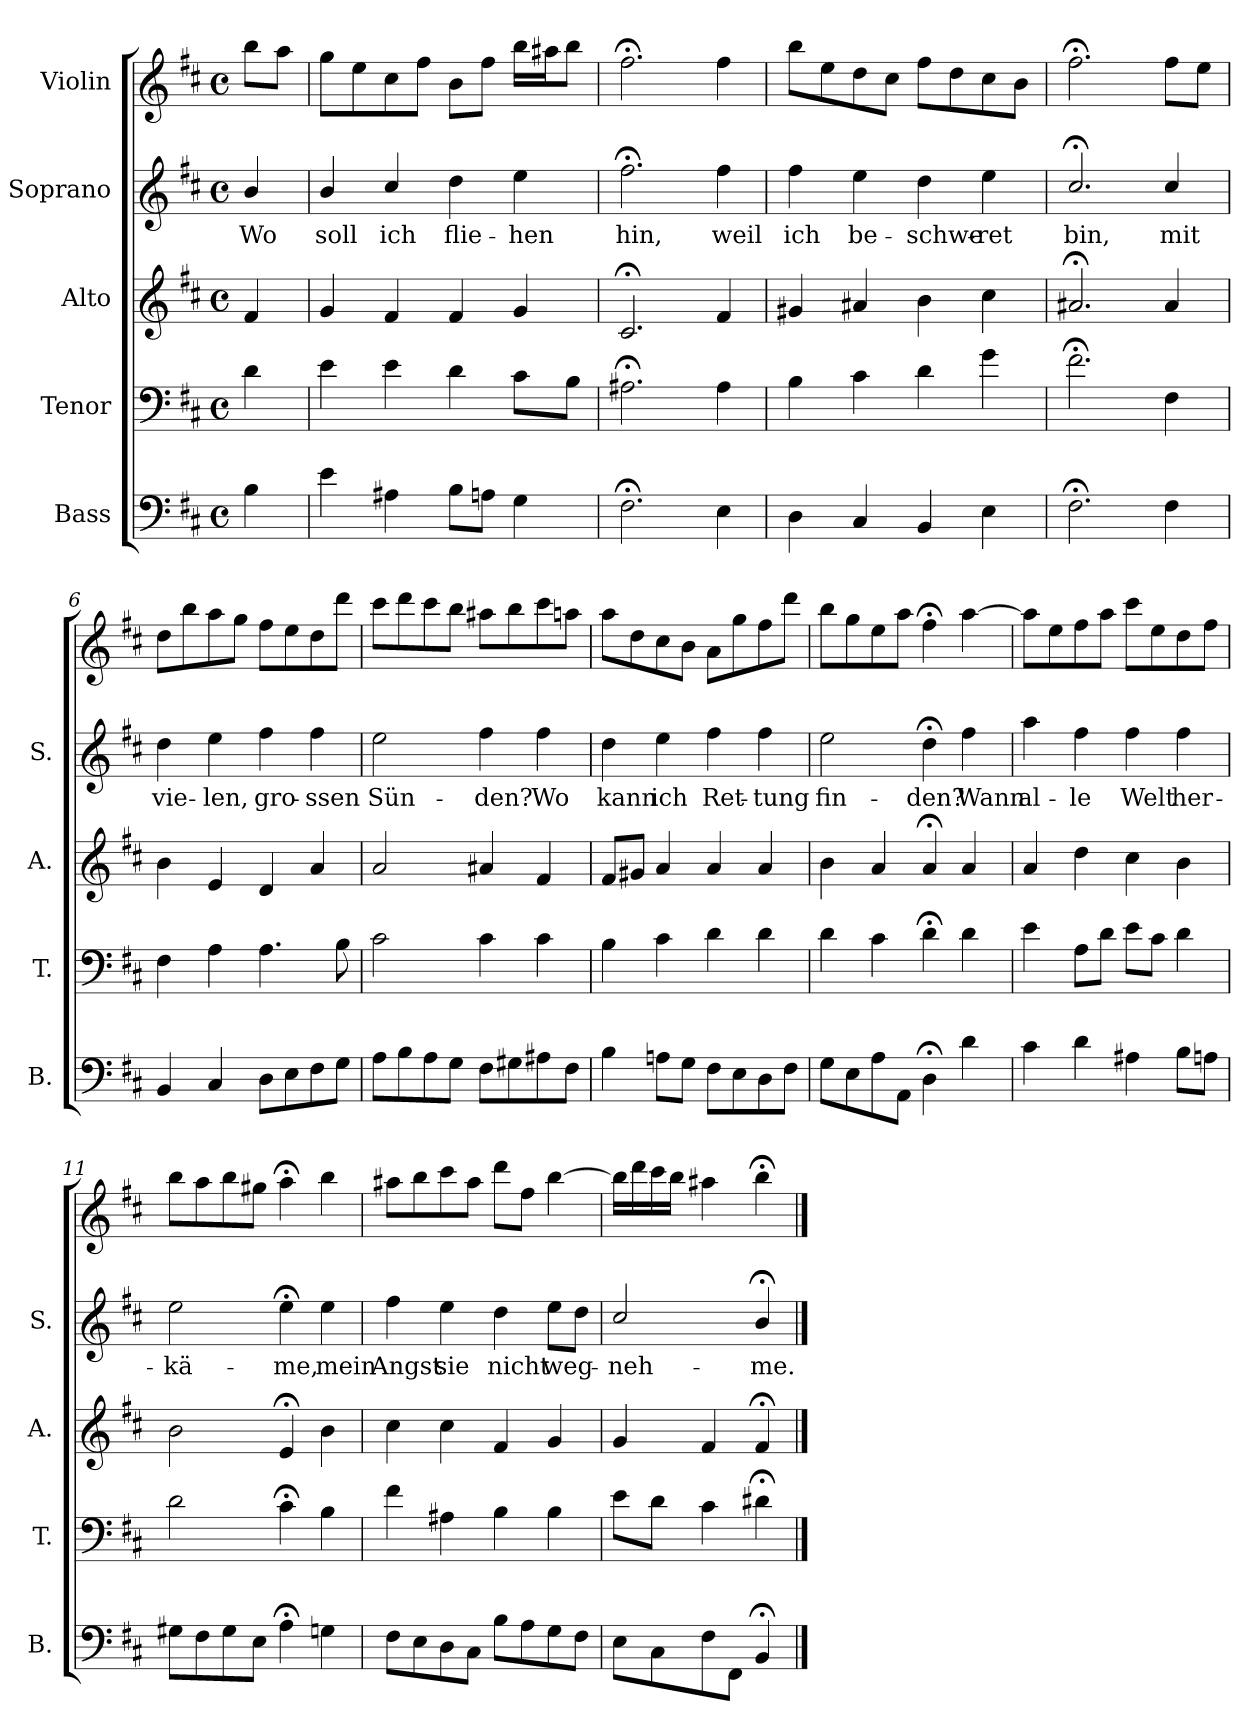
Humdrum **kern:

**kern	**kern	**kern	**kern	**text	**kern
*part5	*part4	*part3	*part2	*part2	*part1
*staff5	*staff4	*staff3	*staff2	*staff2	*staff1
*I"Bass	*I"Tenor	*I"Alto	*I"Soprano	*	*I"Violin
*I'B.	*I'T.	*I'A.	*I'S.	*	*
*clefF4	*clefF4	*clefG2	*clefG2	*	*clefG2
*k[f#c#]	*k[f#c#]	*k[f#c#]	*k[f#c#]	*	*k[f#c#]
*b:	*b:	*b:	*b:	*	*b:
*M4/4	*M4/4	*M4/4	*M4/4	*	*M4/4
*met(c)	*met(c)	*met(c)	*met(c)	*	*met(c)
=1	=1	=1	=1	=1	=1
!	!	!	!	!LO:LY:b	!
4B\	4d\	4f#/	4b/	Wo	8bb\L
.	.	.	.	.	8aa\J
=2	=2	=2	=2	=2	=2
!	!	!	!	!LO:LY:b	!
4e\	4e\	4g/	4b/	soll	8gg\L
.	.	.	.	.	8ee\
!	!	!	!	!LO:LY:b	!
4A#X\	4e\	4f#/	4cc#/	ich	8cc#\
.	.	.	.	.	8ff#\J
!	!	!	!	!LO:LY:b	!
8B\L	4d\	4f#/	4dd\	flie-	8b\L
8An\J	.	.	.	.	8ff#\J
!	!	!	!	!LO:LY:b	!
4G\	8c#\L	4g/	4ee\	-hen	16bb\LL
.	.	.	.	.	16aa#X\J
.	8B\J	.	.	.	8bb\J
=3	=3	=3	=3	=3	=3
!	!	!	!	!LO:LY:b	!
2.F#;<\	2.A#X;<\	2.c#;</	2.ff#;<\	hin,	2.ff#;<\
!	!	!	!	!LO:LY:b	!
4E\	4A#\	4f#/	4ff#\	weil	4ff#\
=4	=4	=4	=4	=4	=4
!	!	!	!	!LO:LY:b	!
4D\	4B\	4g#X/	4ff#\	ich	8bb\L
.	.	.	.	.	8ee\
!	!	!	!	!LO:LY:b	!
4C#/	4c#\	4a#X/	4ee\	be-	8dd\
.	.	.	.	.	8cc#\J
!	!	!	!	!LO:LY:b	!
4BB/	4d\	4b\	4dd\	-schwe-	8ff#\L
.	.	.	.	.	8dd\
!	!	!	!	!LO:LY:b	!
4E\	4g\	4cc#\	4ee\	-ret	8cc#\
.	.	.	.	.	8b\J
=5	=5	=5	=5	=5	=5
!	!	!	!	!LO:LY:b	!
2.F#;<\	2.f#;<\	2.a#X;</	2.cc#;</	bin,	2.ff#;<\
!	!	!	!	!LO:LY:b	!
4F#\	4F#\	4a#/	4cc#/	mit	8ff#\L
.	.	.	.	.	8ee\J
!!LO:PB:g=z
=6	=6	=6	=6	=6	=6
!	!	!	!	!LO:LY:b	!
4BB/	4F#\	4b\	4dd\	vie-	8dd\L
.	.	.	.	.	8bb\
!	!	!	!	!LO:LY:b	!
4C#/	4A\	4e/	4ee\	-len,	8aa\
.	.	.	.	.	8gg\J
!	!	!	!	!LO:LY:b	!
8D\L	4.A\	4d/	4ff#\	gro-	8ff#\L
8E\	.	.	.	.	8ee\
!	!	!	!	!LO:LY:b	!
8F#\	.	4a/	4ff#\	-ssen	8dd\
8G\J	8B\	.	.	.	8ddd\J
=7	=7	=7	=7	=7	=7
!	!	!	!	!LO:LY:b	!
8A\L	2c#\	2a/	2ee\	Sün-	8ccc#\L
8B\	.	.	.	.	8ddd\
8A\	.	.	.	.	8ccc#\
8G\J	.	.	.	.	8bb\J
!	!	!	!	!LO:LY:b	!
8F#\L	4c#\	4a#X/	4ff#\	-den?	8aa#X\L
8G#X\	.	.	.	.	8bb\
!	!	!	!	!LO:LY:b	!
8A#X\	4c#\	4f#/	4ff#\	Wo	8ccc#\
8F#\J	.	.	.	.	8aan\J
=8	=8	=8	=8	=8	=8
!	!	!	!	!LO:LY:b	!
4B\	4B\	8f#/L	4dd\	kann	8aa\L
.	.	8g#X/J	.	.	8dd\
!	!	!	!	!LO:LY:b	!
8An\L	4c#\	4a/	4ee\	ich	8cc#\
8G\J	.	.	.	.	8b\J
!	!	!	!	!LO:LY:b	!
8F#\L	4d\	4a/	4ff#\	Ret-	8a\L
8E\	.	.	.	.	8gg\
!	!	!	!	!LO:LY:b	!
8D\	4d\	4a/	4ff#\	-tung	8ff#\
8F#\J	.	.	.	.	8ddd\J
=9	=9	=9	=9	=9	=9
!	!	!	!	!LO:LY:b	!
8G\L	4d\	4b\	2ee\	fin-	8bb\L
8E\	.	.	.	.	8gg\
8A\	4c#\	4a/	.	.	8ee\
8AA\J	.	.	.	.	8aa\J
!	!	!	!	!LO:LY:b	!
4D;<\	4d;<\	4a;</	4dd;<\	-den?	4ff#;<\
!	!	!	!	!LO:LY:b	!
4d\	4d\	4a/	4ff#\	Wann	[4aa\
!!LO:PB:g=z
=10	=10	=10	=10	=10	=10
!	!	!	!	!LO:LY:b	!
4c#\	4e\	4a/	4aa\	al-	8aa\L]
.	.	.	.	.	8ee\
!	!	!	!	!LO:LY:b	!
4d\	8A\L	4dd\	4ff#\	-le	8ff#\
.	8d\J	.	.	.	8aa\J
!	!	!	!	!LO:LY:b	!
4A#X\	8e\L	4cc#\	4ff#\	Welt	8ccc#\L
.	8c#\J	.	.	.	8ee\
!	!	!	!	!LO:LY:b	!
8B\L	4d\	4b\	4ff#\	her-	8dd\
8An\J	.	.	.	.	8ff#\J
=11	=11	=11	=11	=11	=11
!	!	!	!	!LO:LY:b	!
8G#X\L	2d\	2b\	2ee\	-kä-	8bb\L
8F#\	.	.	.	.	8aa\
8G#\	.	.	.	.	8bb\
8E\J	.	.	.	.	8gg#X\J
!	!	!	!	!LO:LY:b	!
4A;<\	4c#;<\	4e;</	4ee;<\	-me,	4aa;<\
!	!	!	!	!LO:LY:b	!
4Gn\	4B\	4b\	4ee\	mein	4bb\
=12	=12	=12	=12	=12	=12
!	!	!	!	!LO:LY:b	!
8F#\L	4f#\	4cc#\	4ff#\	Angst	8aa#X\L
8E\	.	.	.	.	8bb\
!	!	!	!	!LO:LY:b	!
8D\	4A#X\	4cc#\	4ee\	sie	8ccc#\
8C#\J	.	.	.	.	8aa#\J
!	!	!	!	!LO:LY:b	!
8B\L	4B\	4f#/	4dd\	nicht	8ddd\L
8A\	.	.	.	.	8ff#\J
!	!	!	!	!LO:LY:b	!
8G\	4B\	4g/	8ee\L	weg-	[4bb\
8F#\J	.	.	8dd\J	.	.
=13	=13	=13	=13	=13	=13
!	!	!	!	!LO:LY:b	!
8E\L	8e\L	4g/	2cc#/	-neh-	16bb\LL]
.	.	.	.	.	16ddd\
8C#\	8d\J	.	.	.	16ccc#\
.	.	.	.	.	16bb\JJ
8F#\	4c#\	4f#/	.	.	4aa#X\
8FF#\J	.	.	.	.	.
!	!	!	!	!LO:LY:b	!
4BB;</	4d#X;<\	4f#;</	4b;</	-me.	4bb;<\
==	==	==	==	==	==
*-	*-	*-	*-	*-	*-
